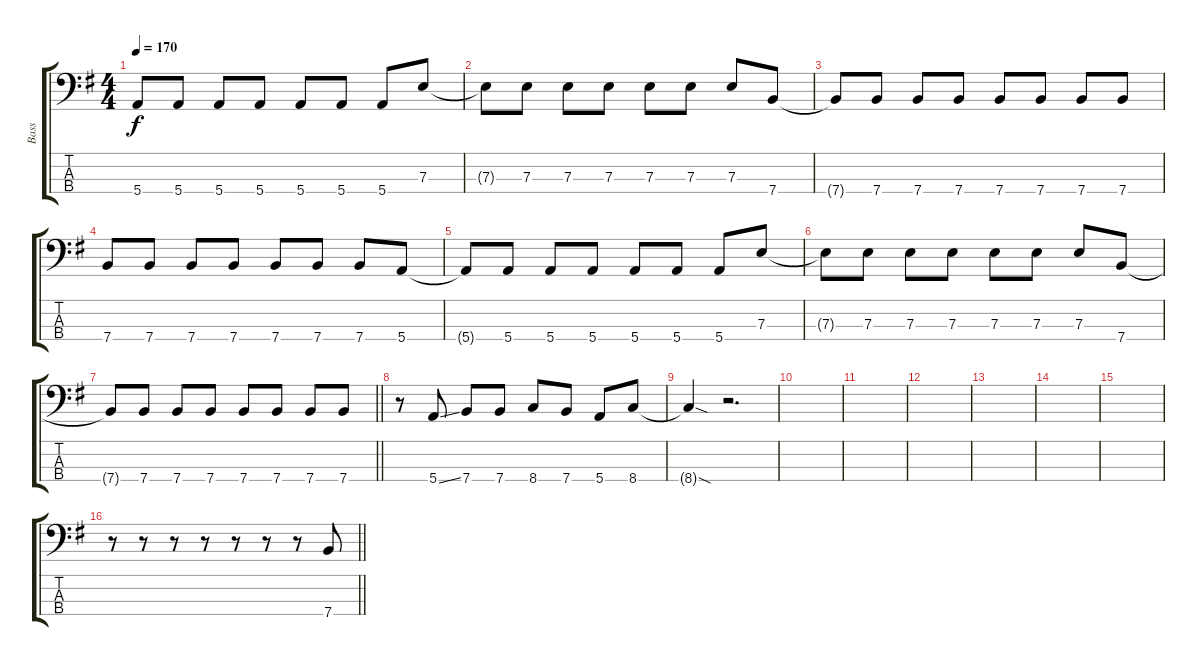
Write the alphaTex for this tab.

\track ("Bass" "Bass") {instrument electricbassfinger}
\staff {score tabs}
\tuning (G2 D2 A1 E1) {hide}
\ts (4 4)
\tempo 170
\clef f4
\ks g
5.4{t}.8{dy f} 5.4.8 5.4.8 5.4.8 5.4.8 5.4.8 5.4.8 7.3.8 |
7.3{t}.8 7.3.8 7.3.8 7.3.8 7.3.8 7.3.8 7.3.8 7.4.8 |
7.4{t}.8 7.4.8 7.4.8 7.4.8 7.4.8 7.4.8 7.4.8 7.4.8 |
7.4.8 7.4.8 7.4.8 7.4.8 7.4.8 7.4.8 7.4.8 5.4.8 |
5.4{t}.8 5.4.8 5.4.8 5.4.8 5.4.8 5.4.8 5.4.8 7.3.8 |
7.3{t}.8 7.3.8 7.3.8 7.3.8 7.3.8 7.3.8 7.3.8 7.4.8 |
\barLineRight lightlight
7.4{t}.8 7.4.8 7.4.8 7.4.8 7.4.8 7.4.8 7.4.8 7.4.8 |
\section ("" "")
r.8 5.4{ss}.8 7.4.8 7.4.8 8.4.8 7.4.8 5.4.8 8.4.8 |
8.4{sod t}.4 r.2{d} |
|
|
|
|
|
|
\barLineRight lightlight
r.8 r.8 r.8 r.8 r.8 r.8 r.8 7.4.8
